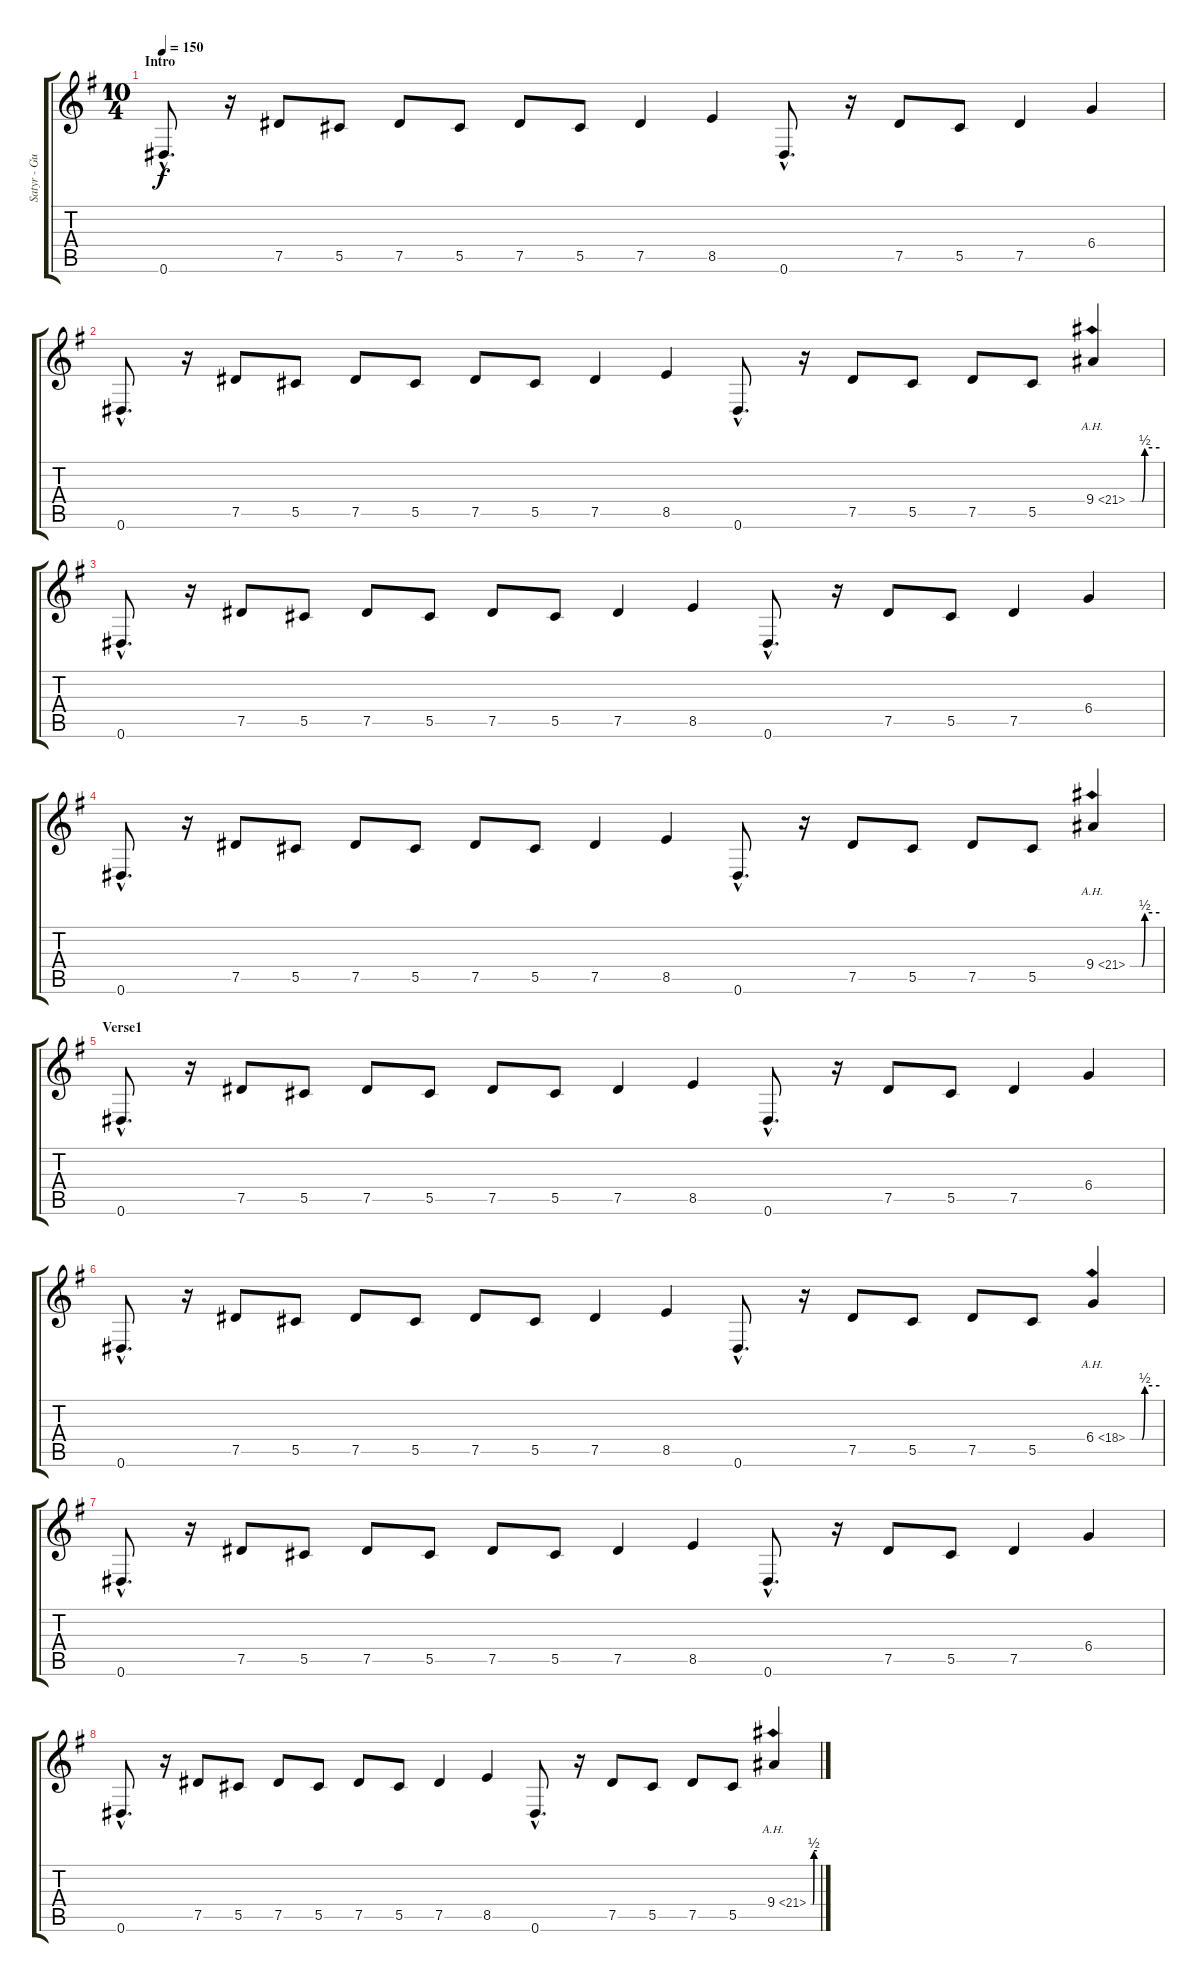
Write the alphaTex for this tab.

\track ("Satyr - Guitar I" "Satyr - Gu") {instrument distortionguitar}
\staff {score tabs}
\tuning (Eb4 Bb3 Gb3 Db3 Ab2 Eb2) {hide}
\ts (10 4)
\section ("" "Intro")
\tempo 150
\clef g2
\ks eminor
0.6{hac}.8{d dy f instrument distortionguitar} r.16 7.5.8 5.5.8 7.5.8 5.5.8 7.5.8 5.5.8 7.5.4 8.5.4 0.6{hac}.8{d} r.16 7.5.8 5.5.8 7.5.4 6.4.4 |
0.6{hac}.8{d} r.16 7.5.8 5.5.8 7.5.8 5.5.8 7.5.8 5.5.8 7.5.4 8.5.4 0.6{hac}.8{d} r.16 7.5.8 5.5.8 7.5.8 5.5.8 9.4{be (custom 0 0 24 0 30 2 60 2) ah 12}.4 |
0.6{hac}.8{d} r.16 7.5.8 5.5.8 7.5.8 5.5.8 7.5.8 5.5.8 7.5.4 8.5.4 0.6{hac}.8{d} r.16 7.5.8 5.5.8 7.5.4 6.4.4 |
0.6{hac}.8{d} r.16 7.5.8 5.5.8 7.5.8 5.5.8 7.5.8 5.5.8 7.5.4 8.5.4 0.6{hac}.8{d} r.16 7.5.8 5.5.8 7.5.8 5.5.8 9.4{be (custom 0 0 24 0 30 2 60 2) ah 12}.4 |
\section ("" "Verse1")
0.6{hac}.8{d} r.16 7.5.8 5.5.8 7.5.8 5.5.8 7.5.8 5.5.8 7.5.4 8.5.4 0.6{hac}.8{d} r.16 7.5.8 5.5.8 7.5.4 6.4.4 |
0.6{hac}.8{d} r.16 7.5.8 5.5.8 7.5.8 5.5.8 7.5.8 5.5.8 7.5.4 8.5.4 0.6{hac}.8{d} r.16 7.5.8 5.5.8 7.5.8 5.5.8 6.4{be (custom 0 0 24 0 30 2 60 2) ah 12}.4 |
0.6{hac}.8{d} r.16 7.5.8 5.5.8 7.5.8 5.5.8 7.5.8 5.5.8 7.5.4 8.5.4 0.6{hac}.8{d} r.16 7.5.8 5.5.8 7.5.4 6.4.4 |
0.6{hac}.8{d} r.16 7.5.8 5.5.8 7.5.8 5.5.8 7.5.8 5.5.8 7.5.4 8.5.4 0.6{hac}.8{d} r.16 7.5.8 5.5.8 7.5.8 5.5.8 9.4{be (custom 0 0 24 0 30 2 60 2) ah 12}.4
